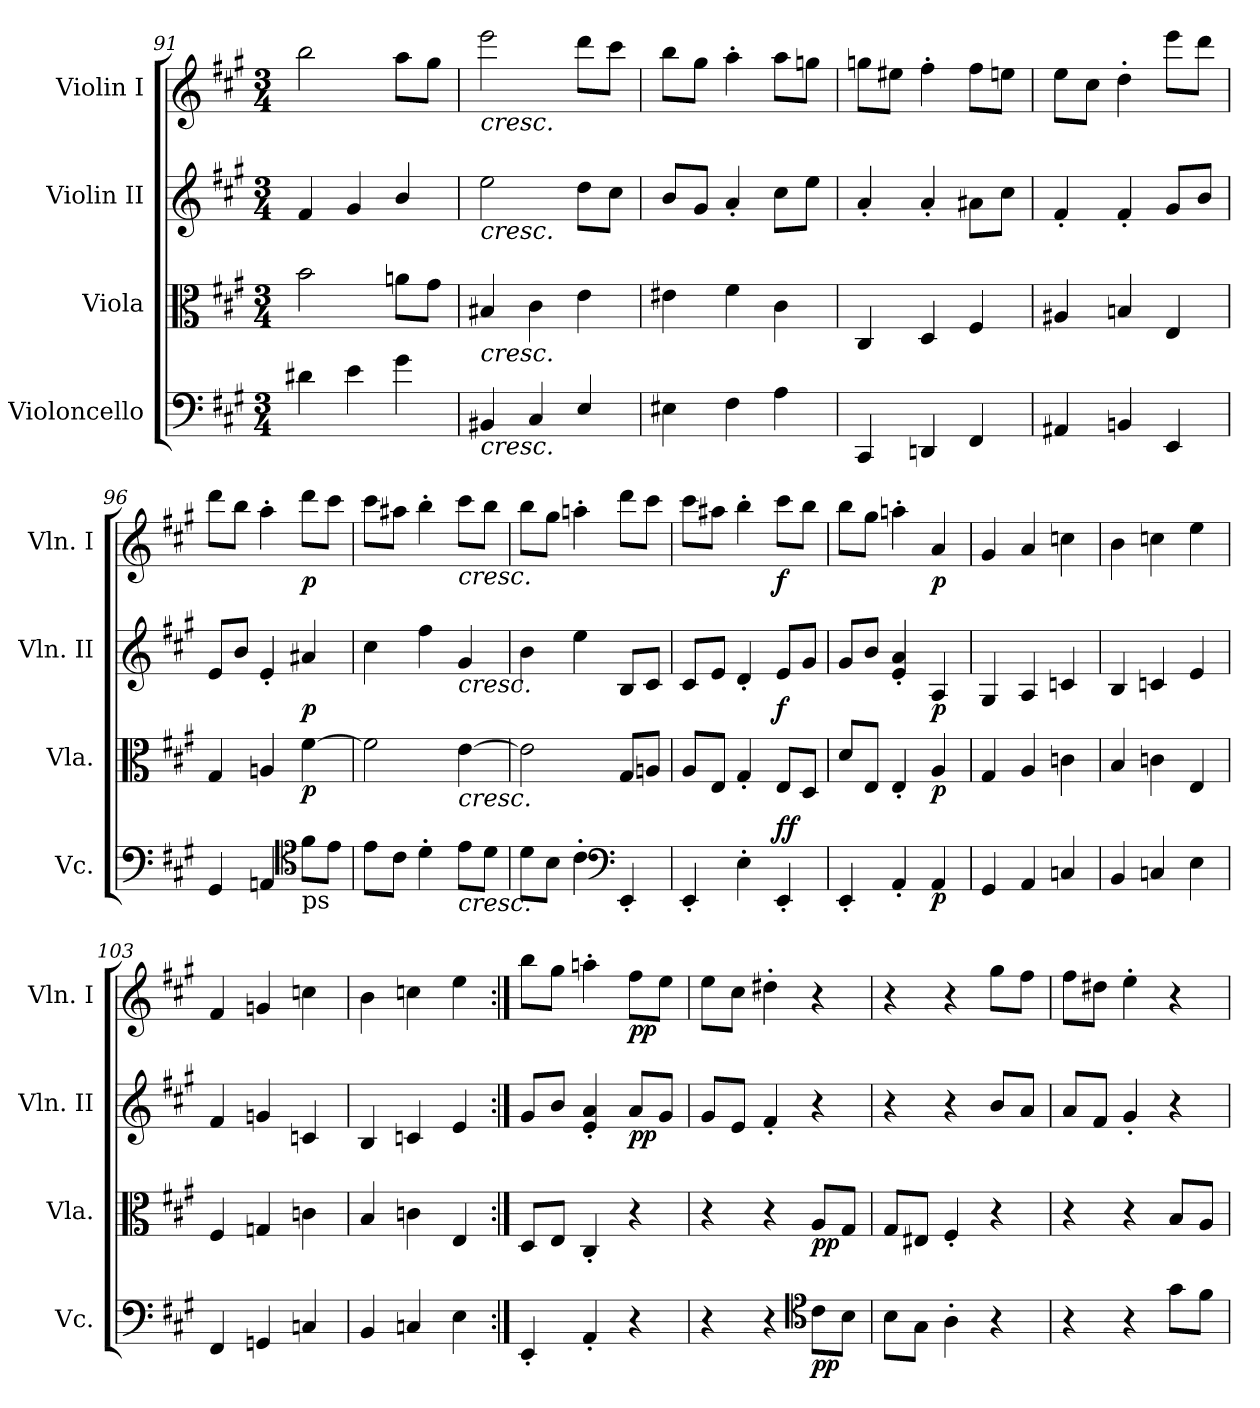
**kern	**dynam	**kern	**dynam	**kern	**dynam	**kern	**dynam
*part4	*part4	*part3	*part3	*part2	*part2	*part1	*part1
*staff4	*staff4	*staff3	*staff3	*staff2	*staff2	*staff1	*staff1
*I"Violoncello	*	*I"Viola	*	*I"Violin II	*	*I"Violin I	*
*I'Vc.	*	*I'Vla.	*	*I'Vln. II	*	*I'Vln. I	*
*clefF4	*	*clefC3	*	*clefG2	*	*clefG2	*
*k[f#c#g#]	*	*k[f#c#g#]	*	*k[f#c#g#]	*	*k[f#c#g#]	*
*M3/4	*	*M3/4	*	*M3/4	*	*M3/4	*
=91	=91	=91	=91	=91	=91	=91	=91
4d#X\	.	2b\	.	4f#/	.	2bb\	.
4e\	.	.	.	4g#/	.	.	.
4g#\	.	8an\L	.	4b/	.	8aa\L	.
.	.	8g#\J	.	.	.	8gg#\J	.
=92	=92	=92	=92	=92	=92	=92	=92
!	!	!	!	!	!	!LO:TX:b:i:t=cresc.	!
!	!	!	!	!LO:TX:b:i:t=cresc.	!	!	!
!	!	!LO:TX:b:i:t=cresc.	!	!	!	!	!
!LO:TX:b:i:t=cresc.	!	!	!	!	!	!	!
4BB#X/	.	4B#X/	.	2ee\	.	2eee\	.
4C#/	.	4c#\	.	.	.	.	.
4E/	.	4e\	.	8dd\L	.	8ddd\L	.
.	.	.	.	8cc#\J	.	8ccc#\J	.
!!LO:LB:g=z
=93	=93	=93	=93	=93	=93	=93	=93
4E#X\	.	4e#X\	.	8b/L	.	8bb\L	.
.	.	.	.	8g#/J	.	8gg#\J	.
4F#\	.	4f#\	.	4a'/	.	4aa'\	.
4A\	.	4c#\	.	8cc#\L	.	8aa\L	.
.	.	.	.	8ee\J	.	8ggn\J	.
=94	=94	=94	=94	=94	=94	=94	=94
4CC#/	.	4C#/	.	4a'/	.	8ggn\L	.
.	.	.	.	.	.	8ee#X\J	.
4DDn/	.	4D/	.	4a'/	.	4ff#'\	.
4FF#/	.	4F#/	.	8a#X\L	.	8ff#\L	.
.	.	.	.	8cc#\J	.	8een\J	.
=95	=95	=95	=95	=95	=95	=95	=95
4AA#X/	.	4A#X/	.	4f#'/	.	8ee\L	.
.	.	.	.	.	.	8cc#\J	.
4BBn/	.	4Bn/	.	4f#'/	.	4dd'\	.
4EE/	.	4E/	.	8g#/L	.	8eee\L	.
.	.	.	.	8b/J	.	8ddd\J	.
=96	=96	=96	=96	=96	=96	=96	=96
4GG#/	.	4G#/	.	8e/L	.	8ddd\L	.
.	.	.	.	8b/J	.	8bb\J	.
4AAn/	.	4An/	.	4e'/	.	4aa'\	.
*clefC4	*	*	*	*	*	*	*
!LO:TX:b:t=ps	!	!	!	!	!	!	!
!	!	!	!LO:DY:b	!	!LO:DY:b	!	!LO:DY:b
8f#\L	.	[4f#\	p	4a#X/	p	8ddd\L	p
8e\J	.	.	.	.	.	8ccc#\J	.
=97	=97	=97	=97	=97	=97	=97	=97
8e\L	.	2f#\]	.	4cc#\	.	8ccc#\L	.
8c#\J	.	.	.	.	.	8aa#X\J	.
4d'\	.	.	.	4ff#\	.	4bb'\	.
!	!	!	!	!	!	!LO:TX:b:i:t=cresc.	!
!	!	!	!	!LO:TX:b:i:t=cresc.	!	!	!
!	!	!LO:TX:b:i:t=cresc.	!	!	!	!	!
!LO:TX:b:i:t=cresc.	!	!	!	!	!	!	!
8e\L	.	[4e\	.	4g#/	.	8ccc#\L	.
8d\J	.	.	.	.	.	8bb\J	.
!!LO:PB:g=z
=98	=98	=98	=98	=98	=98	=98	=98
8d\L	.	2e\]	.	4b\	.	8bb\L	.
8B\J	.	.	.	.	.	8gg#\J	.
4c#'\	.	.	.	4ee\	.	4aan'\	.
*clefF4	*	*	*	*	*	*	*
4EE'/	.	8G#/L	.	8B/L	.	8ddd\L	.
.	.	8An/J	.	8c#/J	.	8ccc#\J	.
!!LO:PB:g=z
=99	=99	=99	=99	=99	=99	=99	=99
4EE'/	.	8A/L	.	8c#/L	.	8ccc#\L	.
.	.	8E/J	.	8e/J	.	8aa#X\J	.
4E'\	.	4G#'/	.	4d'/	.	4bb'\	.
!	!LO:DY:b	!	!	!	!	!	!
!	!LO:DY:n=1:a	!	!	!	!LO:DY:b	!	!LO:DY:b
4EE'/	f f	8E/L	.	8e/L	f	8ccc#\L	f
.	.	8D/J	.	8g#/J	.	8bb\J	.
=100	=100	=100	=100	=100	=100	=100	=100
4EE'/	.	8d/L	.	8g#/L	.	8bb\L	.
.	.	8E/J	.	8b/J	.	8gg#\J	.
4AA'/	.	4E'/	.	4e/' 4a/'	.	4aan'\	.
!	!LO:DY:b	!	!LO:DY:b	!	!LO:DY:b	!	!LO:DY:b
4AA/	p	4A/	p	4A/	p	4a/	p
=101	=101	=101	=101	=101	=101	=101	=101
4GG#/	.	4G#/	.	4G#/	.	4g#/	.
4AA/	.	4A/	.	4A/	.	4a/	.
4Cn/	.	4cn\	.	4cn/	.	4ccn\	.
=102	=102	=102	=102	=102	=102	=102	=102
4BB/	.	4B/	.	4B/	.	4b\	.
4Cn/	.	4cn\	.	4cn/	.	4ccn\	.
4E\	.	4E/	.	4e/	.	4ee\	.
=103	=103	=103	=103	=103	=103	=103	=103
4FF#/	.	4F#/	.	4f#/	.	4f#/	.
4GGn/	.	4Gn/	.	4gn/	.	4gn/	.
4Cn/	.	4cn\	.	4cn/	.	4ccn\	.
=104	=104	=104	=104	=104	=104	=104	=104
4BB/	.	4B/	.	4B/	.	4b\	.
4Cn/	.	4cn\	.	4cn/	.	4ccn\	.
4E\	.	4E/	.	4e/	.	4ee\	.
=105:|!	=105:|!	=105:|!	=105:|!	=105:|!	=105:|!	=105:|!	=105:|!
4EE'/	.	8D/L	.	8g#/L	.	8bb\L	.
.	.	8E/J	.	8b/J	.	8gg#\J	.
4AA'/	.	4C#'/	.	4e/' 4a/'	.	4aan'\	.
!	!	!	!	!	!LO:DY:b	!	!LO:DY:b
4r	.	4r	.	8a/L	pp	8ff#\L	pp
.	.	.	.	8g#/J	.	8ee\J	.
!!LO:LB:g=z
=106	=106	=106	=106	=106	=106	=106	=106
4r	.	4r	.	8g#/L	.	8ee\L	.
.	.	.	.	8e/J	.	8cc#\J	.
4r	.	4r	.	4f#'/	.	4dd#X'\	.
*clefC4	*	*	*	*	*	*	*
!	!LO:DY:b	!	!LO:DY:b	!	!	!	!
8c#\L	pp	8A/L	pp	4r	.	4r	.
8B\J	.	8G#/J	.	.	.	.	.
=107	=107	=107	=107	=107	=107	=107	=107
8B\L	.	8G#/L	.	4r	.	4r	.
8G#\J	.	8E#X/J	.	.	.	.	.
4A'\	.	4F#'/	.	4r	.	4r	.
4r	.	4r	.	8b/L	.	8gg#\L	.
.	.	.	.	8a/J	.	8ff#\J	.
=108	=108	=108	=108	=108	=108	=108	=108
4r	.	4r	.	8a/L	.	8ff#\L	.
.	.	.	.	8f#/J	.	8dd#X\J	.
4r	.	4r	.	4g#'/	.	4ee'\	.
8g#\L	.	8B/L	.	4r	.	4r	.
8f#\J	.	8A/J	.	.	.	.	.
=	=	=	=	=	=	=	=
*-	*-	*-	*-	*-	*-	*-	*-
